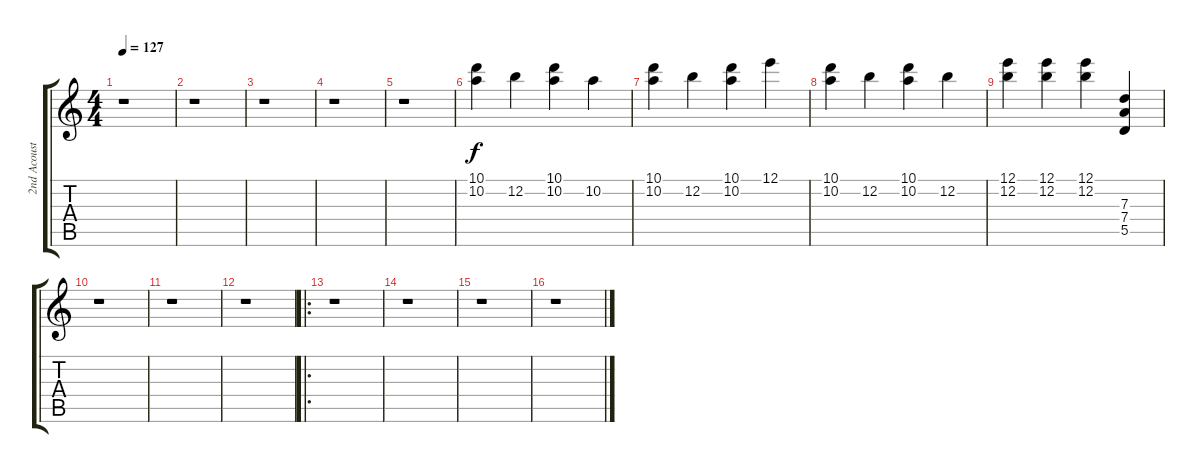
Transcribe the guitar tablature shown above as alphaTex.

\track ("2nd Acoustic" "2nd Acoust") {instrument acousticguitarsteel}
\staff {score tabs}
\tuning (E4 B3 G3 D3 A2 E2) {hide}
\ts (4 4)
\tempo 127
\clef g2
\ks c
r.1{dy f instrument acousticguitarsteel} |
r.1 |
r.1 |
r.1 |
r.1 |
(10.1 10.2).4 12.2.4 (10.1 10.2).4 10.2.4 |
(10.1 10.2).4 12.2.4 (10.1 10.2).4 12.1.4 |
(10.1 10.2).4 12.2.4 (10.1 10.2).4 12.2.4 |
(12.1 12.2).4 (12.1 12.2).4 (12.1 12.2).4 (7.3 7.4 5.5).4 |
r.1 |
r.1 |
r.1 |
\ro
r.1 |
r.1 |
r.1 |
r.1
